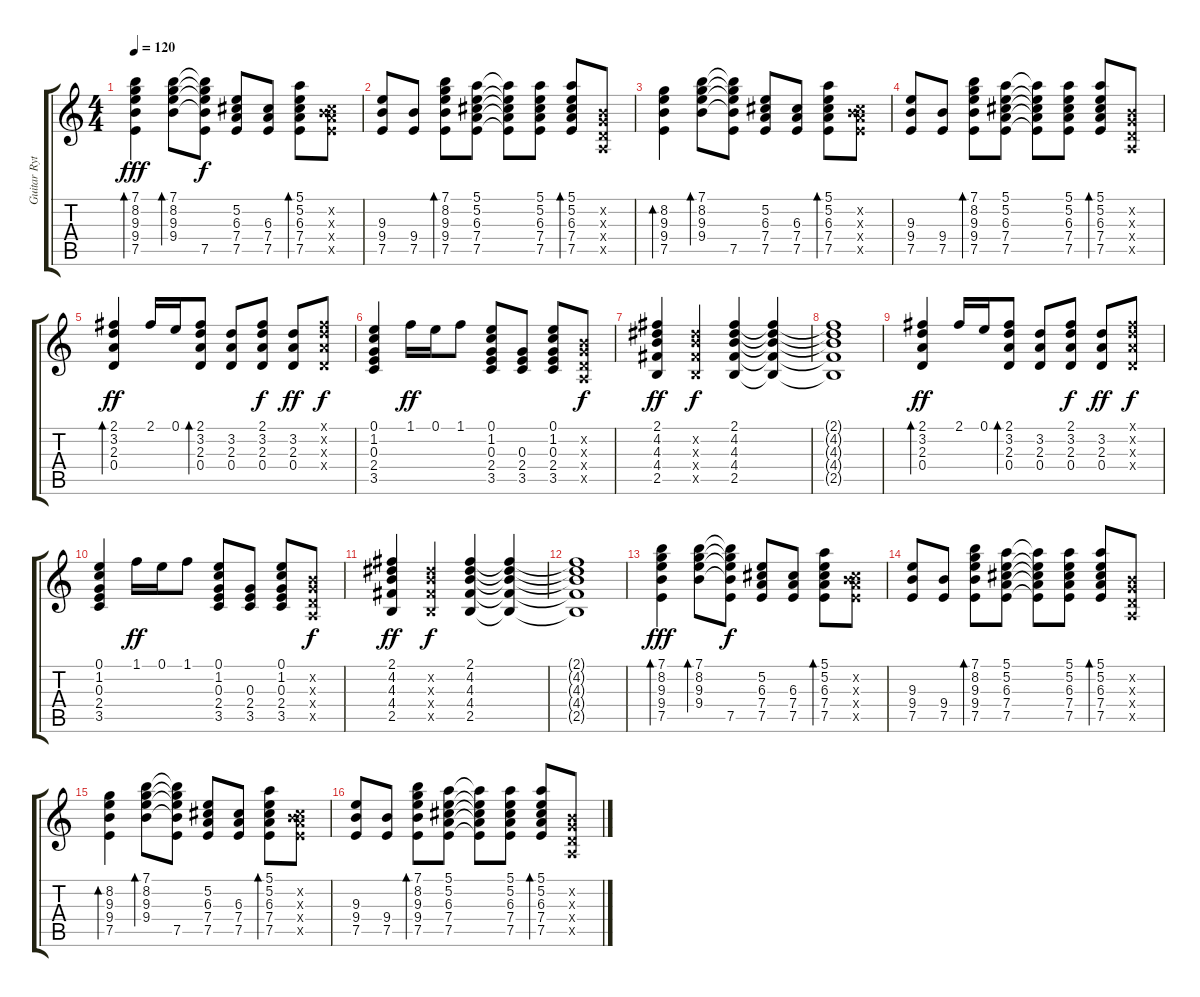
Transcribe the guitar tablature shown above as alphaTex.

\track ("Guitar Rythm (pan +8)" "Guitar Ryt") {instrument acousticguitarsteel}
\staff {score tabs}
\tuning (E4 B3 G3 D3 A2 E2) {hide}
\ts (4 4)
\tempo 120
\clef g2
\ks c
(7.1 8.2 9.3 9.4 7.5).4{bd 60 dy fff} (7.1 8.2 9.3 9.4).8{bd 30} (7.1{t} 8.2{t} 9.3{t} 9.4{t} 7.5).8{dy f} (5.2 6.3 7.4 7.5).8 (6.3 7.4 7.5).8 (5.1 5.2 6.3 7.4 7.5).8{bd 30} (0.2{x} 6.3{x} 7.4{x} 7.5{x}).8 |
(9.3 9.4 7.5).8 (9.4 7.5).8 (7.1 8.2 9.3 9.4 7.5).8{bd 30} (5.1 5.2 6.3 7.4 7.5).8 (5.1{t} 5.2{t} 6.3{t} 7.4{t} 7.5{t}).8 (5.1 5.2 6.3 7.4 7.5).8 (5.1 5.2 6.3 7.4 7.5).8{bd 30} (0.2{x} 0.3{x} 0.4{x} 0.5{x}).8 |
(8.2 9.3 9.4 7.5).4{bd 60} (7.1 8.2 9.3 9.4).8{bd 30} (7.1{t} 8.2{t} 9.3{t} 9.4{t} 7.5).8 (5.2 6.3 7.4 7.5).8 (6.3 7.4 7.5).8 (5.1 5.2 6.3 7.4 7.5).8{bd 30} (0.2{x} 6.3{x} 7.4{x} 7.5{x}).8 |
(9.3 9.4 7.5).8 (9.4 7.5).8 (7.1 8.2 9.3 9.4 7.5).8{bd 30} (5.1 5.2 6.3 7.4 7.5).8 (5.1{t} 5.2{t} 6.3{t} 7.4{t} 7.5{t}).8 (5.1 5.2 6.3 7.4 7.5).8 (5.1 5.2 6.3 7.4 7.5).8{bd 30} (0.2{x} 0.3{x} 0.4{x} 0.5{x}).8 |
(2.1 3.2 2.3 0.4).4{bd 60 dy ff} 2.1.16 0.1.16 (2.1 3.2 2.3 0.4).8{bd 60} (3.2 2.3 0.4).8 (2.1 3.2 2.3 0.4).8{dy f} (3.2 2.3 0.4).8{dy ff} (2.1{x} 3.2{x} 2.3{x} 0.4{x}).8{dy f} |
(0.1 1.2 0.3 2.4 3.5).4 1.1.16{dy ff} 0.1.16 1.1.8 (0.1 1.2 0.3 2.4 3.5).8 (0.3 2.4 3.5).8 (0.1 1.2 0.3 2.4 3.5).8 (0.2{x} 0.3{x} 0.4{x} 0.5{x}).8{dy f} |
(2.1 4.2 4.3 4.4 2.5).4{dy ff} (4.2{x} 4.3{x} 4.4{x} 2.5{x}).4{dy f} (2.1 4.2 4.3 4.4 2.5).4 (2.1{t} 4.2{t} 4.3{t} 4.4{t} 2.5{t}).4 |
(2.1{t} 4.2{t} 4.3{t} 4.4{t} 2.5{t}).1 |
(2.1 3.2 2.3 0.4).4{bd 60 dy ff} 2.1.16 0.1.16 (2.1 3.2 2.3 0.4).8{bd 60} (3.2 2.3 0.4).8 (2.1 3.2 2.3 0.4).8{dy f} (3.2 2.3 0.4).8{dy ff} (2.1{x} 3.2{x} 2.3{x} 0.4{x}).8{dy f} |
(0.1 1.2 0.3 2.4 3.5).4 1.1.16{dy ff} 0.1.16 1.1.8 (0.1 1.2 0.3 2.4 3.5).8 (0.3 2.4 3.5).8 (0.1 1.2 0.3 2.4 3.5).8 (0.2{x} 0.3{x} 0.4{x} 0.5{x}).8{dy f} |
(2.1 4.2 4.3 4.4 2.5).4{dy ff} (4.2{x} 4.3{x} 4.4{x} 2.5{x}).4{dy f} (2.1 4.2 4.3 4.4 2.5).4 (2.1{t} 4.2{t} 4.3{t} 4.4{t} 2.5{t}).4 |
(2.1{t} 4.2{t} 4.3{t} 4.4{t} 2.5{t}).1 |
(7.1 8.2 9.3 9.4 7.5).4{bd 60 dy fff} (7.1 8.2 9.3 9.4).8{bd 30} (7.1{t} 8.2{t} 9.3{t} 9.4{t} 7.5).8{dy f} (5.2 6.3 7.4 7.5).8 (6.3 7.4 7.5).8 (5.1 5.2 6.3 7.4 7.5).8{bd 30} (0.2{x} 6.3{x} 7.4{x} 7.5{x}).8 |
(9.3 9.4 7.5).8 (9.4 7.5).8 (7.1 8.2 9.3 9.4 7.5).8{bd 30} (5.1 5.2 6.3 7.4 7.5).8 (5.1{t} 5.2{t} 6.3{t} 7.4{t} 7.5{t}).8 (5.1 5.2 6.3 7.4 7.5).8 (5.1 5.2 6.3 7.4 7.5).8{bd 30} (0.2{x} 0.3{x} 0.4{x} 0.5{x}).8 |
(8.2 9.3 9.4 7.5).4{bd 60} (7.1 8.2 9.3 9.4).8{bd 30} (7.1{t} 8.2{t} 9.3{t} 9.4{t} 7.5).8 (5.2 6.3 7.4 7.5).8 (6.3 7.4 7.5).8 (5.1 5.2 6.3 7.4 7.5).8{bd 30} (0.2{x} 6.3{x} 7.4{x} 7.5{x}).8 |
(9.3 9.4 7.5).8 (9.4 7.5).8 (7.1 8.2 9.3 9.4 7.5).8{bd 30} (5.1 5.2 6.3 7.4 7.5).8 (5.1{t} 5.2{t} 6.3{t} 7.4{t} 7.5{t}).8 (5.1 5.2 6.3 7.4 7.5).8 (5.1 5.2 6.3 7.4 7.5).8{bd 30} (0.2{x} 0.3{x} 0.4{x} 0.5{x}).8
